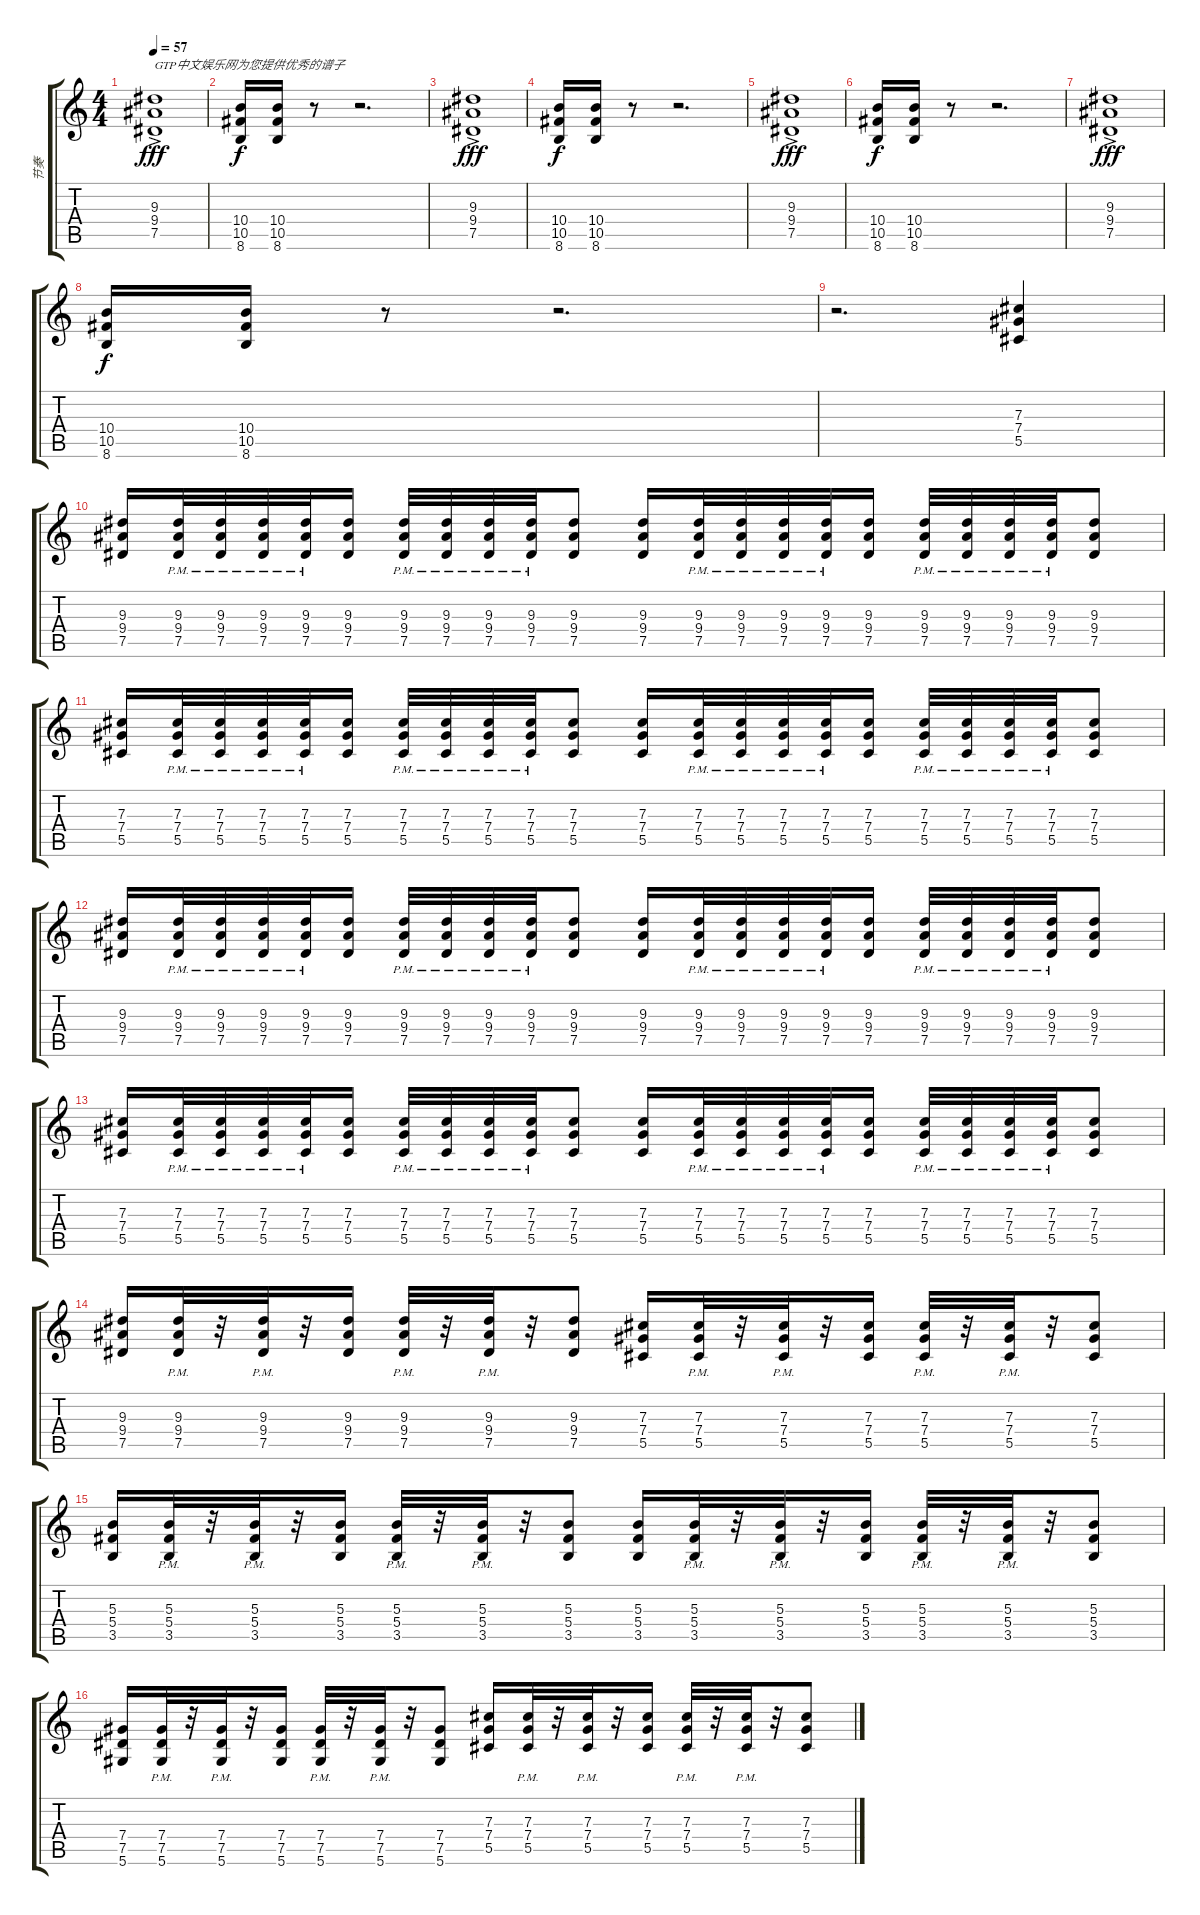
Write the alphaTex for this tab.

\track ("节奏" "节奏") {instrument overdrivenguitar}
\staff {score tabs}
\tuning (Eb4 Bb3 Gb3 Db3 Ab2 Eb2) {hide}
\ts (4 4)
\tempo 57
\clef g2
\ks c
(9.3{ac} 9.4 7.5).1{txt "GTP中文娱乐网为您提供优秀的谱子" dy fff instrument overdrivenguitar} |
(10.4 10.5 8.6).16{dy f} (10.4 10.5 8.6).16 r.8 r.2{d} |
(9.3{ac} 9.4 7.5).1{dy fff} |
(10.4 10.5 8.6).16{dy f} (10.4 10.5 8.6).16 r.8 r.2{d} |
(9.3{ac} 9.4 7.5).1{dy fff} |
(10.4 10.5 8.6).16{dy f} (10.4 10.5 8.6).16 r.8 r.2{d} |
(9.3{ac} 9.4 7.5).1{dy fff} |
(10.4 10.5 8.6).16{dy f} (10.4 10.5 8.6).16 r.8 r.2{d} |
r.2{d} (7.3 7.4 5.5).4 |
(9.3 9.4 7.5).16 (9.3{pm} 9.4{pm} 7.5{pm}).32 (9.3{pm} 9.4{pm} 7.5{pm}).32 (9.3{pm} 9.4{pm} 7.5{pm}).32 (9.3{pm} 9.4{pm} 7.5{pm}).32 (9.3 9.4 7.5).16 (9.3{pm} 9.4{pm} 7.5{pm}).32 (9.3{pm} 9.4{pm} 7.5{pm}).32 (9.3{pm} 9.4{pm} 7.5{pm}).32 (9.3{pm} 9.4{pm} 7.5{pm}).32 (9.3 9.4 7.5).8 (9.3 9.4 7.5).16 (9.3{pm} 9.4{pm} 7.5{pm}).32 (9.3{pm} 9.4{pm} 7.5{pm}).32 (9.3{pm} 9.4{pm} 7.5{pm}).32 (9.3{pm} 9.4{pm} 7.5{pm}).32 (9.3 9.4 7.5).16 (9.3{pm} 9.4{pm} 7.5{pm}).32 (9.3{pm} 9.4{pm} 7.5{pm}).32 (9.3{pm} 9.4{pm} 7.5{pm}).32 (9.3{pm} 9.4{pm} 7.5{pm}).32 (9.3 9.4 7.5).8 |
(7.3 7.4 5.5).16 (7.3{pm} 7.4{pm} 5.5{pm}).32 (7.3{pm} 7.4{pm} 5.5{pm}).32 (7.3{pm} 7.4{pm} 5.5{pm}).32 (7.3{pm} 7.4{pm} 5.5{pm}).32 (7.3 7.4 5.5).16 (7.3{pm} 7.4{pm} 5.5{pm}).32 (7.3{pm} 7.4{pm} 5.5{pm}).32 (7.3{pm} 7.4{pm} 5.5{pm}).32 (7.3{pm} 7.4{pm} 5.5{pm}).32 (7.3 7.4 5.5).8 (7.3 7.4 5.5).16 (7.3{pm} 7.4{pm} 5.5{pm}).32 (7.3{pm} 7.4{pm} 5.5{pm}).32 (7.3{pm} 7.4{pm} 5.5{pm}).32 (7.3{pm} 7.4{pm} 5.5{pm}).32 (7.3 7.4 5.5).16 (7.3{pm} 7.4 5.5{pm}).32 (7.3{pm} 7.4{pm} 5.5{pm}).32 (7.3{pm} 7.4{pm} 5.5{pm}).32 (7.3{pm} 7.4{pm} 5.5{pm}).32 (7.3 7.4 5.5).8 |
(9.3 9.4 7.5).16 (9.3{pm} 9.4{pm} 7.5{pm}).32 (9.3{pm} 9.4{pm} 7.5{pm}).32 (9.3{pm} 9.4{pm} 7.5{pm}).32 (9.3{pm} 9.4{pm} 7.5{pm}).32 (9.3 9.4 7.5).16 (9.3{pm} 9.4{pm} 7.5{pm}).32 (9.3{pm} 9.4{pm} 7.5{pm}).32 (9.3{pm} 9.4{pm} 7.5{pm}).32 (9.3{pm} 9.4{pm} 7.5{pm}).32 (9.3 9.4 7.5).8 (9.3 9.4 7.5).16 (9.3{pm} 9.4{pm} 7.5{pm}).32 (9.3{pm} 9.4{pm} 7.5{pm}).32 (9.3{pm} 9.4{pm} 7.5{pm}).32 (9.3{pm} 9.4{pm} 7.5{pm}).32 (9.3 9.4 7.5).16 (9.3{pm} 9.4{pm} 7.5{pm}).32 (9.3{pm} 9.4{pm} 7.5{pm}).32 (9.3{pm} 9.4{pm} 7.5{pm}).32 (9.3{pm} 9.4{pm} 7.5{pm}).32 (9.3 9.4 7.5).8 |
(7.3 7.4 5.5).16 (7.3{pm} 7.4{pm} 5.5{pm}).32 (7.3{pm} 7.4{pm} 5.5{pm}).32 (7.3{pm} 7.4{pm} 5.5{pm}).32 (7.3{pm} 7.4{pm} 5.5{pm}).32 (7.3 7.4 5.5).16 (7.3{pm} 7.4{pm} 5.5{pm}).32 (7.3{pm} 7.4{pm} 5.5{pm}).32 (7.3{pm} 7.4{pm} 5.5{pm}).32 (7.3{pm} 7.4{pm} 5.5{pm}).32 (7.3 7.4 5.5).8 (7.3 7.4 5.5).16 (7.3{pm} 7.4{pm} 5.5{pm}).32 (7.3{pm} 7.4{pm} 5.5{pm}).32 (7.3{pm} 7.4{pm} 5.5{pm}).32 (7.3{pm} 7.4{pm} 5.5{pm}).32 (7.3 7.4 5.5).16 (7.3{pm} 7.4 5.5{pm}).32 (7.3{pm} 7.4{pm} 5.5{pm}).32 (7.3{pm} 7.4{pm} 5.5{pm}).32 (7.3{pm} 7.4{pm} 5.5{pm}).32 (7.3 7.4 5.5).8 |
(9.3 9.4 7.5).16 (9.3{pm} 9.4{pm} 7.5{pm}).32 r.32 (9.3{pm} 9.4{pm} 7.5{pm}).32 r.32 (9.3 9.4 7.5).16 (9.3{pm} 9.4{pm} 7.5).32 r.32 (9.3{pm} 9.4{pm} 7.5{pm}).32 r.32 (9.3 9.4 7.5).8 (7.3 7.4 5.5).16 (7.3{pm} 7.4{pm} 5.5{pm}).32 r.32 (7.3{pm} 7.4{pm} 5.5{pm}).32 r.32 (7.3 7.4 5.5).16 (7.3{pm} 7.4{pm} 5.5{pm}).32 r.32 (7.3{pm} 7.4{pm} 5.5{pm}).32 r.32 (7.3 7.4 5.5).8 |
(5.3 5.4 3.5).16 (5.3{pm} 5.4{pm} 3.5{pm}).32 r.32 (5.3{pm} 5.4{pm} 3.5{pm}).32 r.32 (5.3 5.4 3.5).16 (5.3{pm} 5.4{pm} 3.5).32 r.32 (5.3{pm} 5.4{pm} 3.5{pm}).32 r.32 (5.3 5.4 3.5).8 (5.3 5.4 3.5).16 (5.3{pm} 5.4{pm} 3.5{pm}).32 r.32 (5.3{pm} 5.4{pm} 3.5{pm}).32 r.32 (5.3 5.4 3.5).16 (5.3{pm} 5.4{pm} 3.5{pm}).32 r.32 (5.3{pm} 5.4{pm} 3.5{pm}).32 r.32 (5.3 5.4 3.5).8 |
(7.4 7.5 5.6).16 (7.4{pm} 7.5{pm} 5.6{pm}).32 r.32 (7.4{pm} 7.5{pm} 5.6{pm}).32 r.32 (7.4 7.5 5.6).16 (7.4 7.5{pm} 5.6{pm}).32 r.32 (7.4{pm} 7.5{pm} 5.6{pm}).32 r.32 (7.4 7.5 5.6).8 (7.3 7.4 5.5).16 (7.3{pm} 7.4{pm} 5.5{pm}).32 r.32 (7.3{pm} 7.4{pm} 5.5{pm}).32 r.32 (7.3 7.4 5.5).16 (7.3{pm} 7.4{pm} 5.5{pm}).32 r.32 (7.3{pm} 7.4{pm} 5.5{pm}).32 r.32 (7.3 7.4 5.5).8
